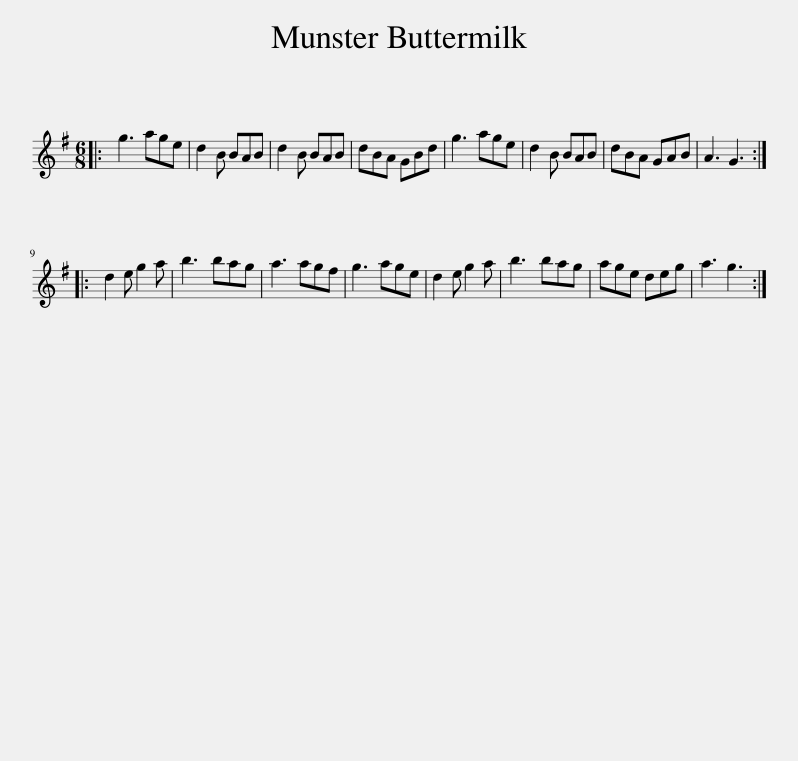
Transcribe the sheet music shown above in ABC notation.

X:1
L:1/8
M:6/8
I:linebreak $
K:G
V:1 treble
V:1
|: g3 age | d2 B BAB | d2 B BAB | dBA GBd | g3 age | %5
 d2 B BAB | dBA GAB | A3 G3 ::$ d2 e g2 a | b3 bag | %10
 a3 agf | g3 age | d2 e g2 a | b3 bag | age deg | %15
 a3 g3 :| %16
